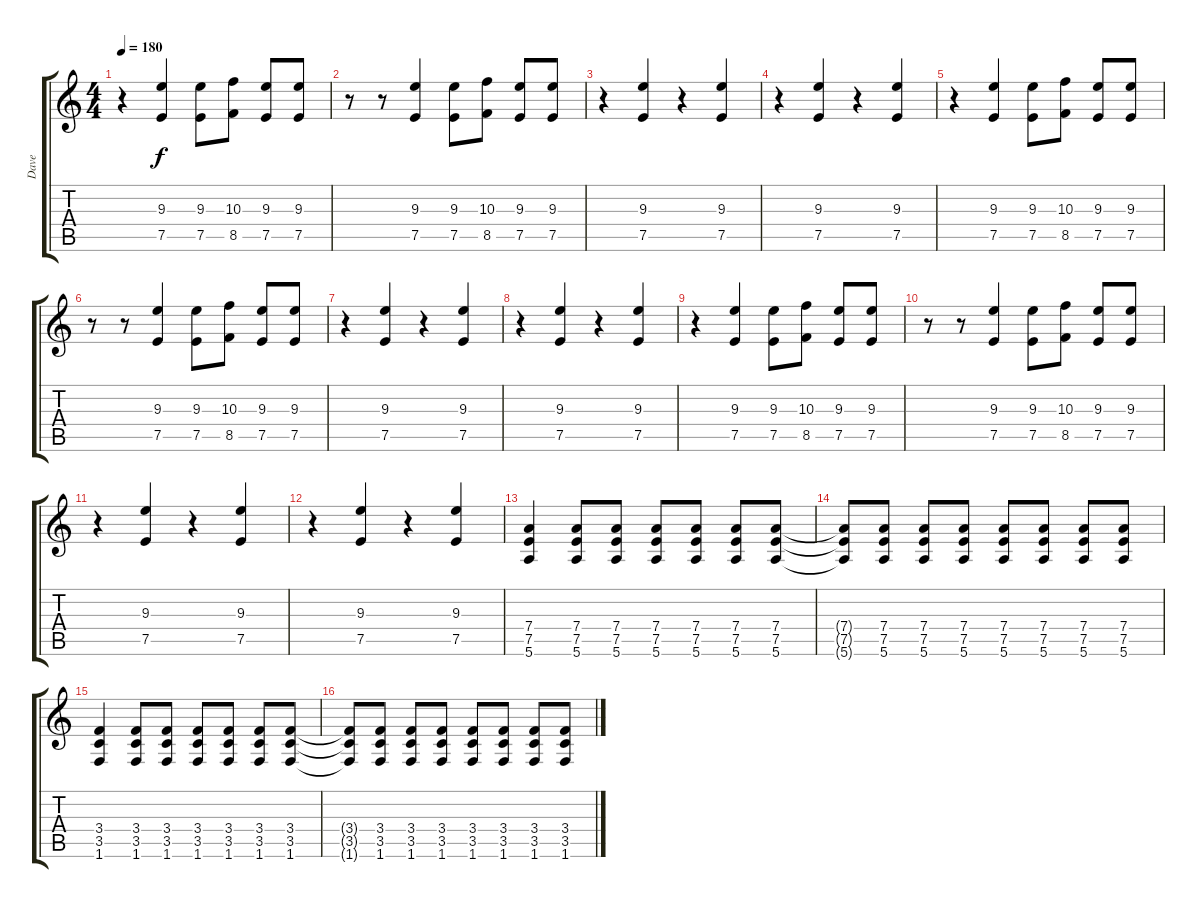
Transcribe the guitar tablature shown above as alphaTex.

\track ("Dave" "Dave") {instrument distortionguitar}
\staff {score tabs}
\tuning (E4 B3 G3 D3 A2 E2) {hide}
\ts (4 4)
\tempo 180
\clef g2
\ks c
r.4{dy f} (9.3 7.5).4 (9.3 7.5).8 (10.3 8.5).8 (9.3 7.5).8 (9.3 7.5).8 |
r.8 r.8 (9.3 7.5).4 (9.3 7.5).8 (10.3 8.5).8 (9.3 7.5).8 (9.3 7.5).8 |
r.4 (9.3 7.5).4 r.4 (9.3 7.5).4 |
r.4 (9.3 7.5).4 r.4 (9.3 7.5).4 |
r.4 (9.3 7.5).4 (9.3 7.5).8 (10.3 8.5).8 (9.3 7.5).8 (9.3 7.5).8 |
r.8 r.8 (9.3 7.5).4 (9.3 7.5).8 (10.3 8.5).8 (9.3 7.5).8 (9.3 7.5).8 |
r.4 (9.3 7.5).4 r.4 (9.3 7.5).4 |
r.4 (9.3 7.5).4 r.4 (9.3 7.5).4 |
r.4 (9.3 7.5).4 (9.3 7.5).8 (10.3 8.5).8 (9.3 7.5).8 (9.3 7.5).8 |
r.8 r.8 (9.3 7.5).4 (9.3 7.5).8 (10.3 8.5).8 (9.3 7.5).8 (9.3 7.5).8 |
r.4 (9.3 7.5).4 r.4 (9.3 7.5).4 |
r.4 (9.3 7.5).4 r.4 (9.3 7.5).4 |
(7.4 7.5 5.6).4 (7.4 7.5 5.6).8 (7.4 7.5 5.6).8 (7.4 7.5 5.6).8 (7.4 7.5 5.6).8 (7.4 7.5 5.6).8 (7.4 7.5 5.6).8 |
(7.4{t} 7.5{t} 5.6{t}).8 (7.4 7.5 5.6).8 (7.4 7.5 5.6).8 (7.4 7.5 5.6).8 (7.4 7.5 5.6).8 (7.4 7.5 5.6).8 (7.4 7.5 5.6).8 (7.4 7.5 5.6).8 |
(3.4 3.5 1.6).4 (3.4 3.5 1.6).8 (3.4 3.5 1.6).8 (3.4 3.5 1.6).8 (3.4 3.5 1.6).8 (3.4 3.5 1.6).8 (3.4 3.5 1.6).8 |
(3.4{t} 3.5{t} 1.6{t}).8 (3.4 3.5 1.6).8 (3.4 3.5 1.6).8 (3.4 3.5 1.6).8 (3.4 3.5 1.6).8 (3.4 3.5 1.6).8 (3.4 3.5 1.6).8 (3.4 3.5 1.6).8
